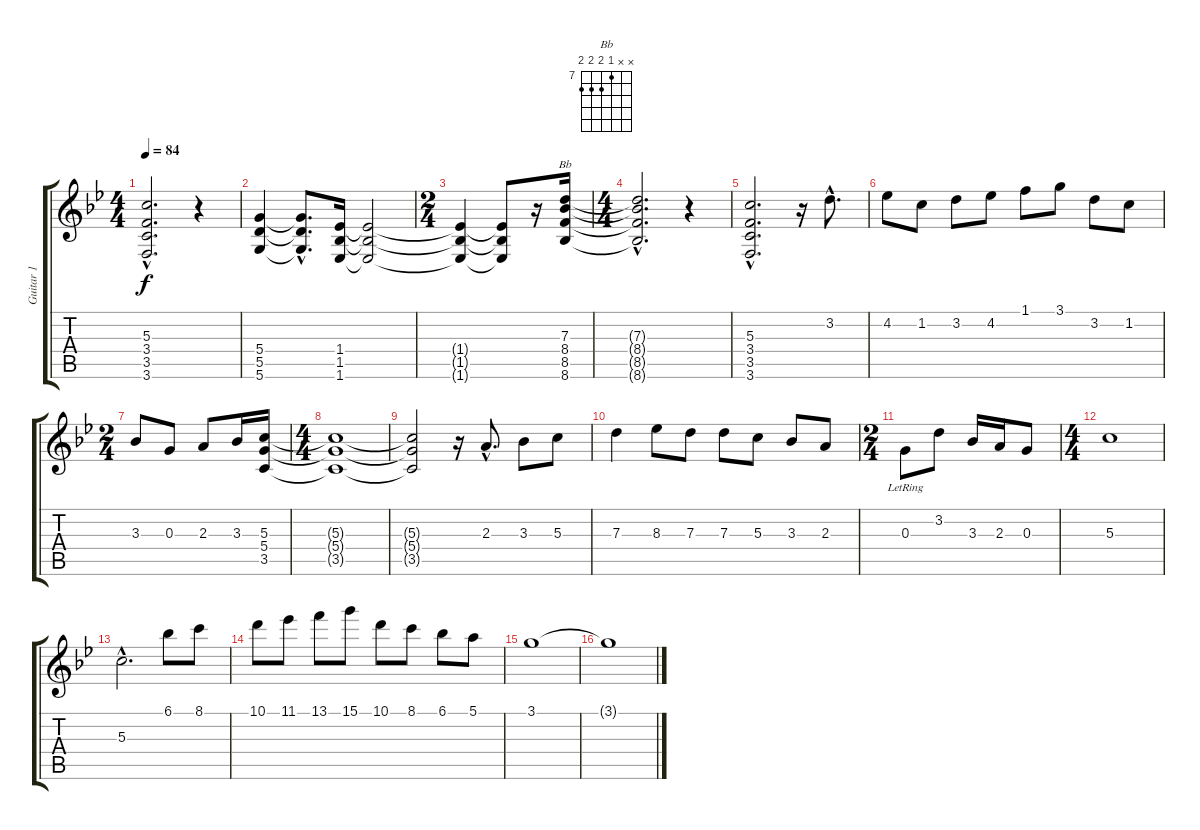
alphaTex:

\track ("Guitar 1" "Guitar 1") {instrument distortionguitar}
\staff {score tabs}
\tuning (E4 B3 G3 D3 A2 D2) {hide}
\chord ("Bb" x x 7 8 8 8) {firstfret 7}
\ts (4 4)
\tempo 84
\clef g2
\ks bb
(5.3{hac} 3.4{hac} 3.5{hac} 3.6{hac}).2{d dy f} r.4 |
(5.4 5.5 5.6).4{volume 11} (5.4{hac t} 5.5{hac t} 5.6{hac t}).8{d} (1.4 1.5 1.6).16 (1.4{t} 1.5{t} 1.6{t}).2 |
\ts (2 4)
(1.4{t} 1.5{t} 1.6{t}).4 (1.4{t} 1.5{t} 1.6{t}).8 r.16 (7.3 8.4 8.5 8.6).16{ch "Bb"} |
\ts (4 4)
(7.3{hac t} 8.4{hac t} 8.5{hac t} 8.6{hac t}).2{d} r.4 |
(5.3{hac} 3.4{hac} 3.5{hac} 3.6{hac}).2{d} r.16 3.2{hac}.8{d volume 13} |
4.2.8 1.2.8 3.2.8 4.2.8 1.1.8 3.1.8 3.2.8 1.2.8 |
\ts (2 4)
3.3.8 0.3.8 2.3.8 3.3.16 (5.3 5.4 3.5).16 |
\ts (4 4)
(5.3{t} 5.4{t} 3.5{t}).1 |
(5.3{t} 5.4{t} 3.5{t}).2 r.16 2.3{hac}.8{d} 3.3.8 5.3.8 |
7.3.4 8.3.8 7.3.8 7.3.8 5.3.8 3.3.8 2.3.8 |
\ts (2 4)
0.3{lr}.8 3.2.8 3.3.16 2.3.16 0.3.8 |
\ts (4 4)
5.3.1 |
5.3{hac}.2{d} 6.1.8 8.1.8 |
10.1.8 11.1.8 13.1.8 15.1.8 10.1.8 8.1.8 6.1.8 5.1.8 |
3.1.1 |
3.1{t}.1{volume 3}
